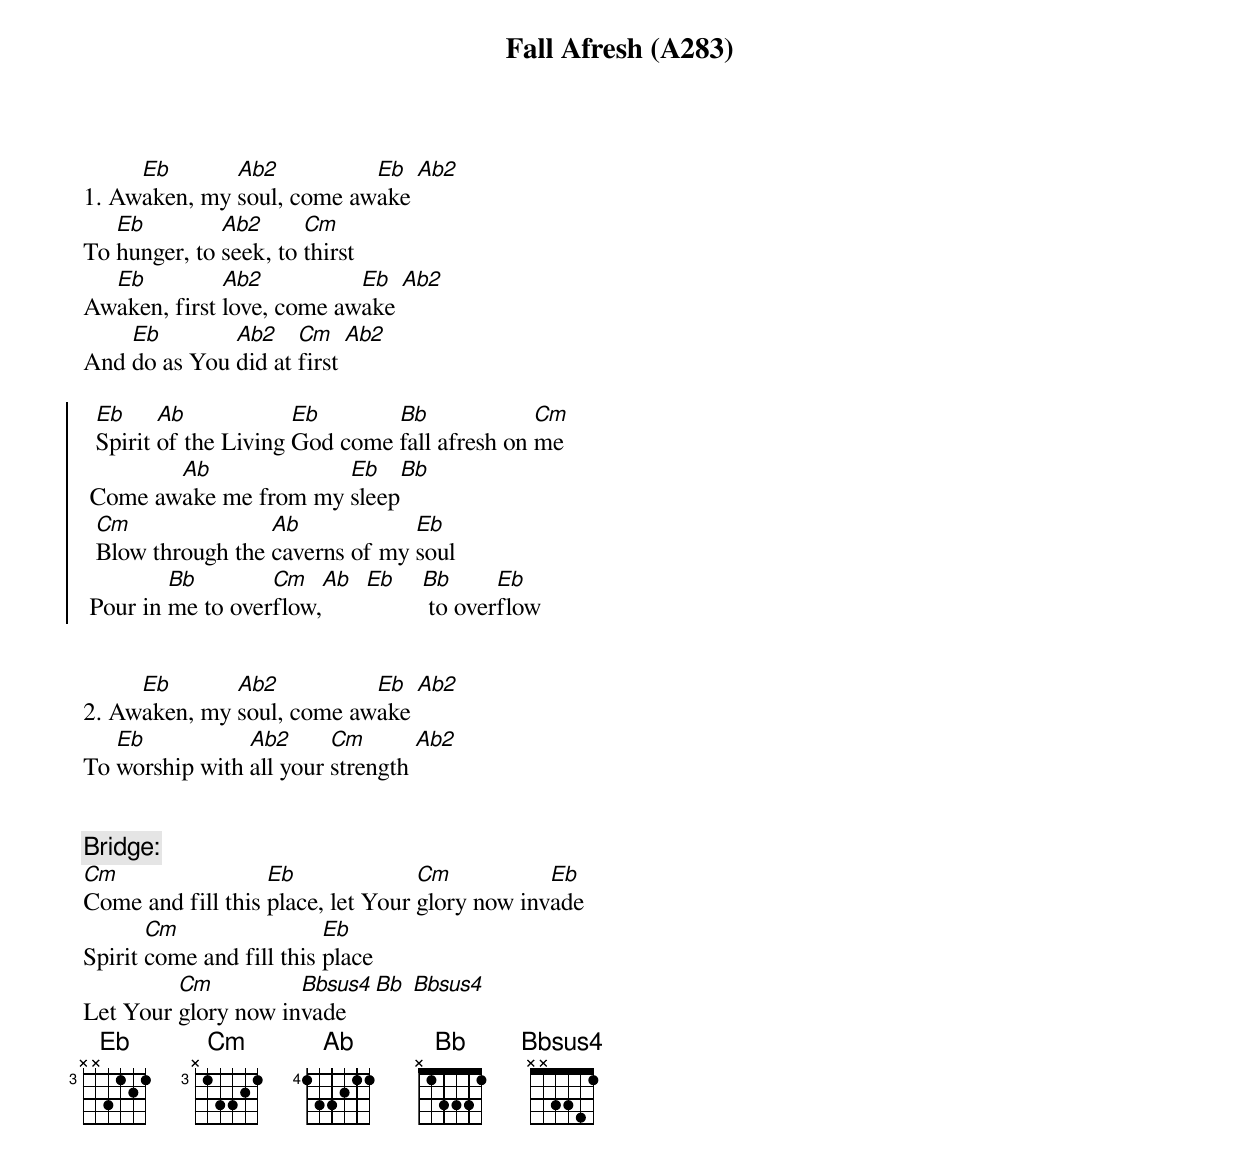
{title: Fall Afresh (A283)}
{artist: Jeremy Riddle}
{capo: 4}

1. Aw[Eb]aken, my [Ab2]soul, come aw[Eb]ake [Ab2]
To [Eb]hunger, to [Ab2]seek, to [Cm]thirst
Aw[Eb]aken, first [Ab2]love, come aw[Eb]ake [Ab2]
And [Eb]do as You [Ab2]did at [Cm]first [Ab2]

{soc}
  [Eb]Spirit [Ab]of the Living [Eb]God come [Bb]fall afresh on [Cm]me
 Come aw[Ab]ake me from my [Eb]sleep[Bb]
  [Cm]Blow through the [Ab]caverns of my [Eb]soul
 Pour in [Bb]me to over[Cm]flow,[Ab]  [Eb]    [Bb] to over[Eb]flow
 {eoc}


2. Aw[Eb]aken, my [Ab2]soul, come aw[Eb]ake [Ab2]
To [Eb]worship with [Ab2]all your [Cm]strength [Ab2]


{comment: Bridge:}
[Cm]Come and fill this [Eb]place, let Your [Cm]glory now inv[Eb]ade
Spirit [Cm]come and fill this [Eb]place
Let Your [Cm]glory now in[Bbsus4]vade [Bb] [Bbsus4]
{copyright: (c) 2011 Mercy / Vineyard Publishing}
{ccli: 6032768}
